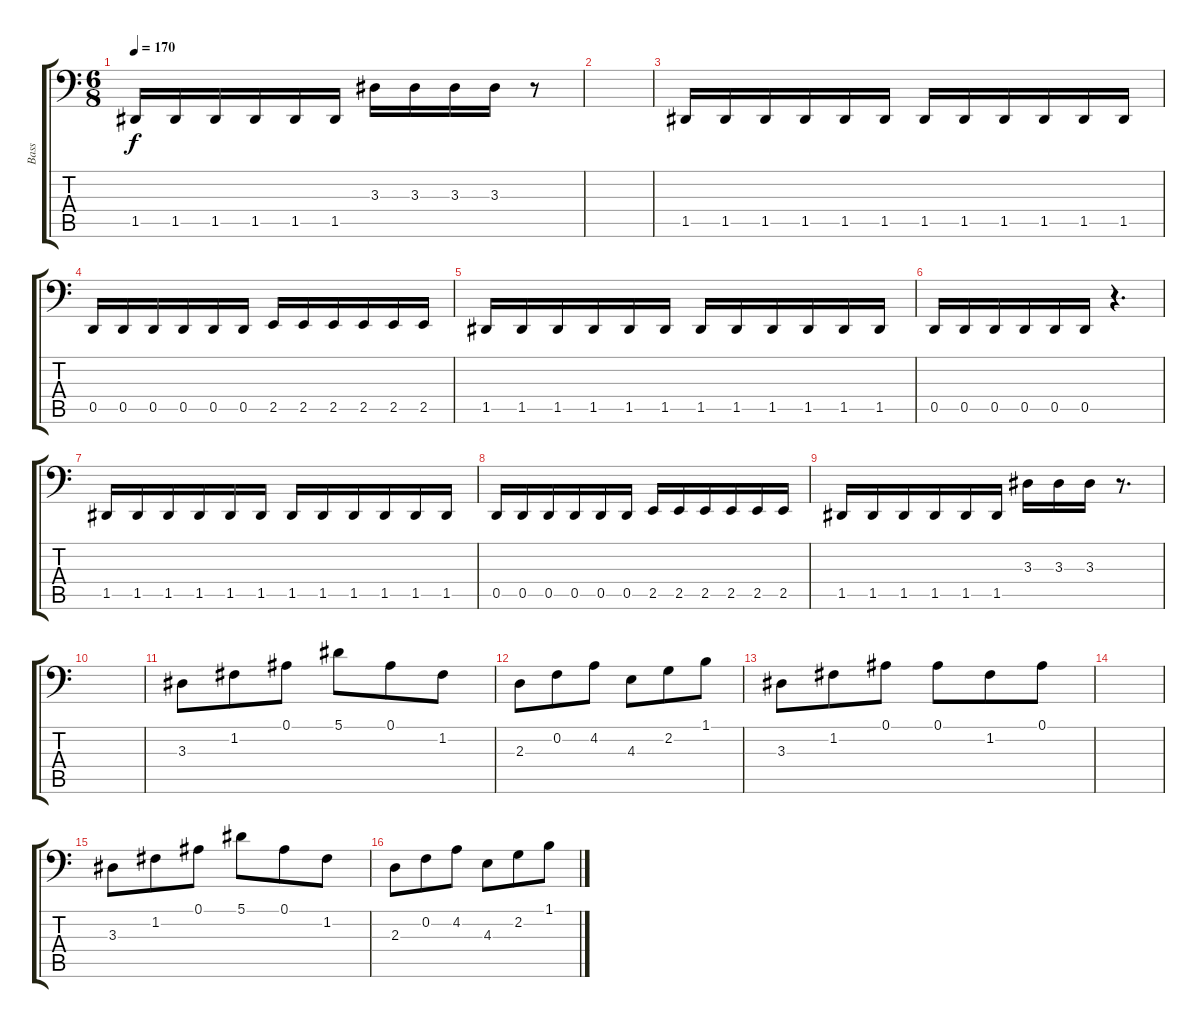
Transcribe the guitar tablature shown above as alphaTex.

\track ("Bass" "Bass") {instrument electricbassfinger}
\staff {score tabs}
\tuning (Bb2 F2 C2 G1 D1 A0) {hide}
\ts (6 8)
\tempo 170
\clef f4
\ks c
1.5.16{dy f} 1.5.16 1.5.16 1.5.16 1.5.16 1.5.16 3.3.16 3.3.16 3.3.16 3.3.16 r.8 |
|
1.5.16 1.5.16 1.5.16 1.5.16 1.5.16 1.5.16 1.5.16 1.5.16 1.5.16 1.5.16 1.5.16 1.5.16 |
0.5.16 0.5.16 0.5.16 0.5.16 0.5.16 0.5.16 2.5.16 2.5.16 2.5.16 2.5.16 2.5.16 2.5.16 |
1.5.16 1.5.16 1.5.16 1.5.16 1.5.16 1.5.16 1.5.16 1.5.16 1.5.16 1.5.16 1.5.16 1.5.16 |
0.5.16 0.5.16 0.5.16 0.5.16 0.5.16 0.5.16 r.4{d} |
1.5.16 1.5.16 1.5.16 1.5.16 1.5.16 1.5.16 1.5.16 1.5.16 1.5.16 1.5.16 1.5.16 1.5.16 |
0.5.16 0.5.16 0.5.16 0.5.16 0.5.16 0.5.16 2.5.16 2.5.16 2.5.16 2.5.16 2.5.16 2.5.16 |
1.5.16 1.5.16 1.5.16 1.5.16 1.5.16 1.5.16 3.3.16 3.3.16 3.3.16 r.8{d} |
|
3.3.8 1.2.8 0.1.8 5.1.8 0.1.8 1.2.8 |
2.3.8 0.2.8 4.2.8 4.3.8 2.2.8 1.1.8 |
3.3.8 1.2.8 0.1.8 0.1.8 1.2.8 0.1.8 |
|
3.3.8 1.2.8 0.1.8 5.1.8 0.1.8 1.2.8 |
2.3.8 0.2.8 4.2.8 4.3.8 2.2.8 1.1.8
